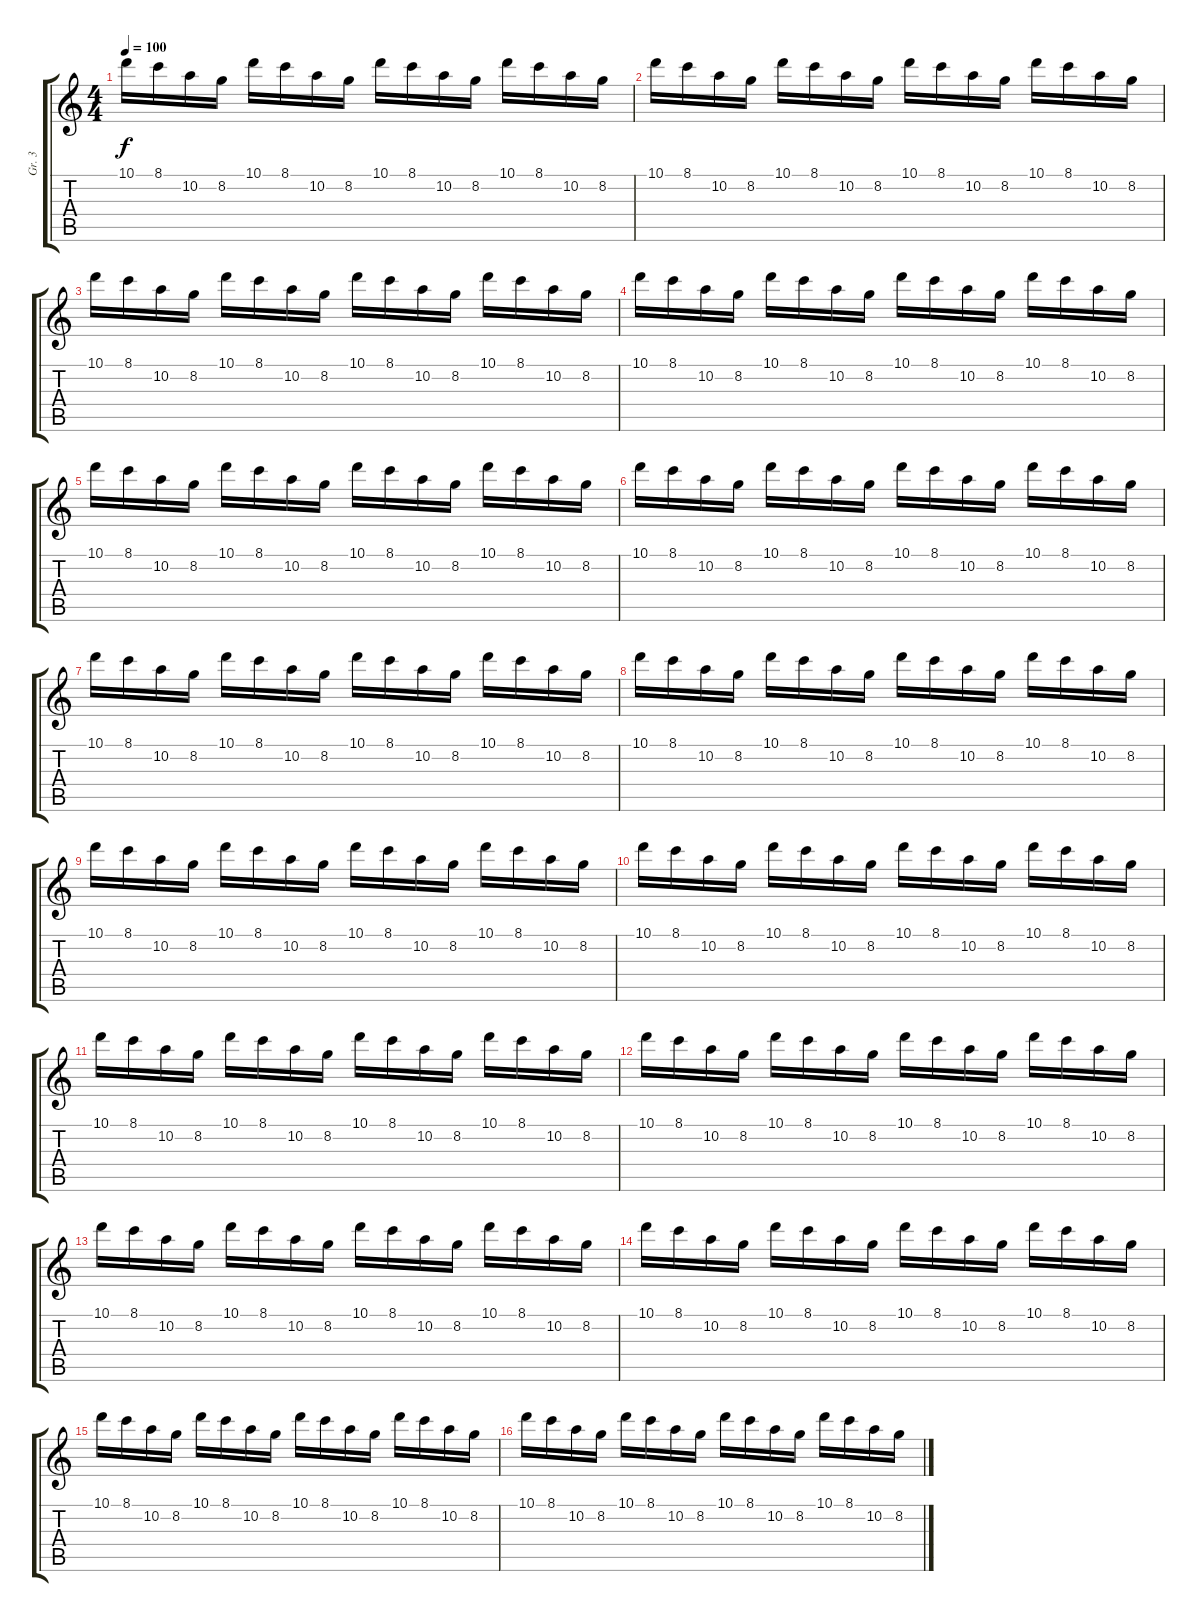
\track ("Gr. 3" "Gr. 3") {instrument electricguitarclean}
\staff {score tabs}
\tuning (E4 B3 G3 D3 A2 E2) {hide}
\ts (4 4)
\tempo 100
\clef g2
\ks c
10.1.16{dy f} 8.1.16 10.2.16 8.2.16 10.1.16 8.1.16 10.2.16 8.2.16 10.1.16 8.1.16 10.2.16 8.2.16 10.1.16 8.1.16 10.2.16 8.2.16 |
10.1.16 8.1.16 10.2.16 8.2.16 10.1.16 8.1.16 10.2.16 8.2.16 10.1.16 8.1.16 10.2.16 8.2.16 10.1.16 8.1.16 10.2.16 8.2.16 |
10.1.16 8.1.16 10.2.16 8.2.16 10.1.16 8.1.16 10.2.16 8.2.16 10.1.16 8.1.16 10.2.16 8.2.16 10.1.16 8.1.16 10.2.16 8.2.16 |
10.1.16 8.1.16 10.2.16 8.2.16 10.1.16 8.1.16 10.2.16 8.2.16 10.1.16 8.1.16 10.2.16 8.2.16 10.1.16 8.1.16 10.2.16 8.2.16 |
10.1.16 8.1.16 10.2.16 8.2.16 10.1.16 8.1.16 10.2.16 8.2.16 10.1.16 8.1.16 10.2.16 8.2.16 10.1.16 8.1.16 10.2.16 8.2.16 |
10.1.16 8.1.16 10.2.16 8.2.16 10.1.16 8.1.16 10.2.16 8.2.16 10.1.16 8.1.16 10.2.16 8.2.16 10.1.16 8.1.16 10.2.16 8.2.16 |
10.1.16 8.1.16 10.2.16 8.2.16 10.1.16 8.1.16 10.2.16 8.2.16 10.1.16 8.1.16 10.2.16 8.2.16 10.1.16 8.1.16 10.2.16 8.2.16 |
10.1.16 8.1.16 10.2.16 8.2.16 10.1.16 8.1.16 10.2.16 8.2.16 10.1.16 8.1.16 10.2.16 8.2.16 10.1.16 8.1.16 10.2.16 8.2.16 |
10.1.16 8.1.16 10.2.16 8.2.16 10.1.16 8.1.16 10.2.16 8.2.16 10.1.16 8.1.16 10.2.16 8.2.16 10.1.16 8.1.16 10.2.16 8.2.16 |
10.1.16 8.1.16 10.2.16 8.2.16 10.1.16 8.1.16 10.2.16 8.2.16 10.1.16 8.1.16 10.2.16 8.2.16 10.1.16 8.1.16 10.2.16 8.2.16 |
10.1.16{volume 10} 8.1.16 10.2.16 8.2.16 10.1.16 8.1.16 10.2.16 8.2.16 10.1.16 8.1.16 10.2.16 8.2.16 10.1.16 8.1.16 10.2.16 8.2.16 |
10.1.16 8.1.16 10.2.16 8.2.16 10.1.16 8.1.16 10.2.16 8.2.16 10.1.16 8.1.16 10.2.16 8.2.16 10.1.16 8.1.16 10.2.16 8.2.16 |
10.1.16{volume 6} 8.1.16 10.2.16 8.2.16 10.1.16 8.1.16 10.2.16 8.2.16 10.1.16 8.1.16 10.2.16 8.2.16 10.1.16 8.1.16 10.2.16 8.2.16 |
10.1.16 8.1.16 10.2.16 8.2.16 10.1.16 8.1.16 10.2.16 8.2.16 10.1.16 8.1.16 10.2.16 8.2.16 10.1.16 8.1.16 10.2.16 8.2.16 |
10.1.16{volume 0} 8.1.16 10.2.16 8.2.16 10.1.16 8.1.16 10.2.16 8.2.16 10.1.16 8.1.16 10.2.16 8.2.16 10.1.16 8.1.16 10.2.16 8.2.16 |
10.1.16 8.1.16 10.2.16 8.2.16 10.1.16 8.1.16 10.2.16 8.2.16 10.1.16 8.1.16 10.2.16 8.2.16 10.1.16 8.1.16 10.2.16 8.2.16
